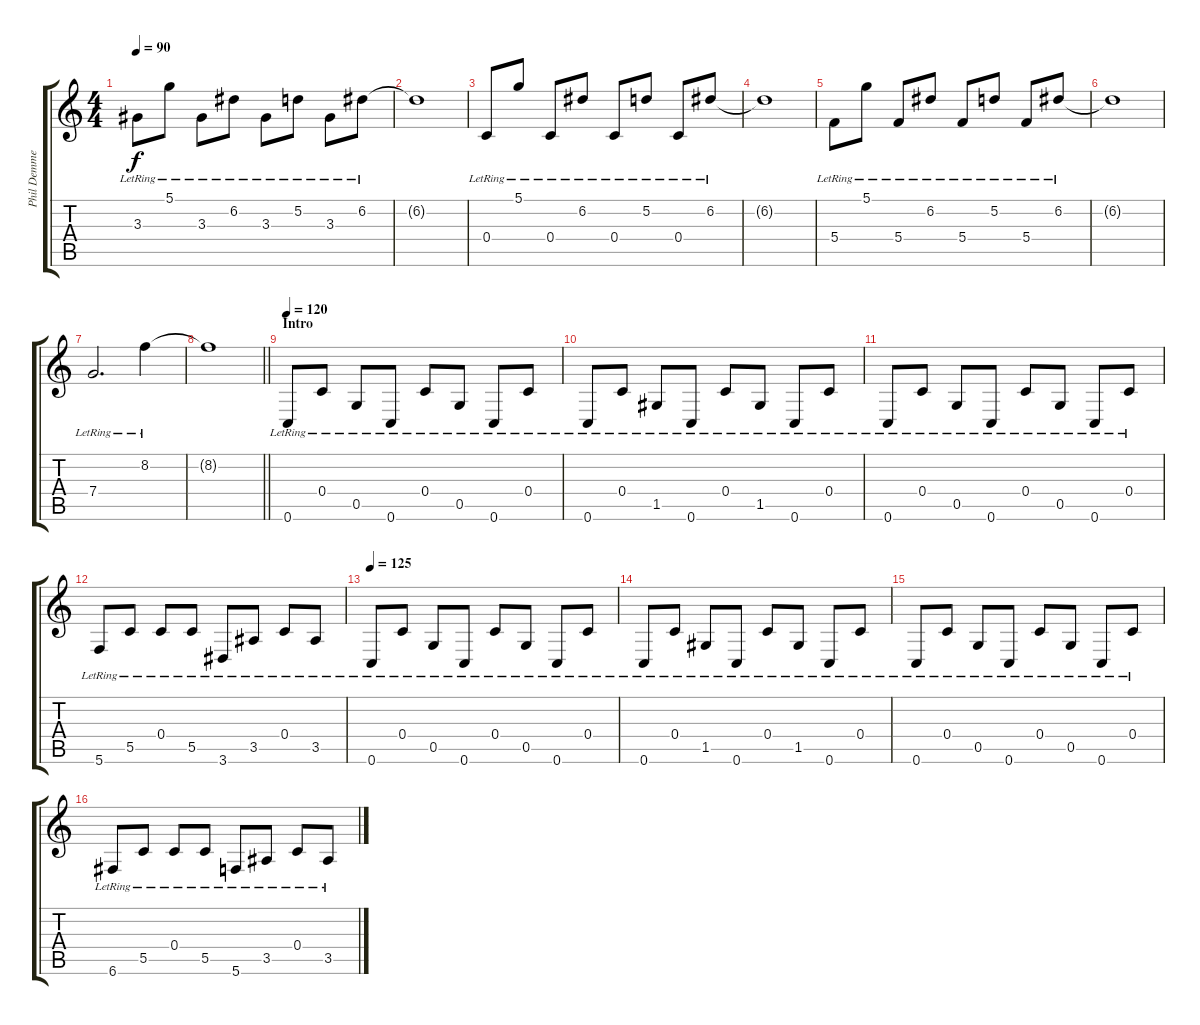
\track ("Phil Demmel cl" "Phil Demme") {instrument acousticguitarsteel}
\staff {score tabs}
\tuning (D4 A3 F3 C3 G2 C2) {hide}
\ts (4 4)
\tempo 90
\clef g2
\ks c
3.3{lr}.8{dy f instrument acousticguitarsteel} 5.1{lr}.8 3.3{lr}.8 6.2{lr}.8 3.3{lr}.8 5.2{lr}.8 3.3{lr}.8 6.2{lr}.8 |
6.2{t}.1 |
0.4{lr}.8 5.1{lr}.8 0.4{lr}.8 6.2{lr}.8 0.4{lr}.8 5.2{lr}.8 0.4{lr}.8 6.2{lr}.8 |
6.2{t}.1 |
5.4{lr}.8 5.1{lr}.8 5.4{lr}.8 6.2{lr}.8 5.4{lr}.8 5.2{lr}.8 5.4{lr}.8 6.2{lr}.8 |
6.2{t}.1 |
7.4{lr}.2{d} 8.2{lr}.4 |
\barLineRight lightlight
8.2{t}.1 |
\section ("" "Intro")
\tempo 120
0.6{lr}.8 0.4{lr}.8 0.5{lr}.8 0.6{lr}.8 0.4{lr}.8 0.5{lr}.8 0.6{lr}.8 0.4{lr}.8 |
0.6{lr}.8 0.4{lr}.8 1.5{lr}.8 0.6{lr}.8 0.4{lr}.8 1.5{lr}.8 0.6{lr}.8 0.4{lr}.8 |
0.6{lr}.8 0.4{lr}.8 0.5{lr}.8 0.6{lr}.8 0.4{lr}.8 0.5{lr}.8 0.6{lr}.8 0.4{lr}.8 |
5.6{lr}.8 5.5{lr}.8 0.4{lr}.8 5.5{lr}.8 3.6{lr}.8 3.5{lr}.8 0.4{lr}.8 3.5{lr}.8 |
\tempo 125
0.6{lr}.8 0.4{lr}.8 0.5{lr}.8 0.6{lr}.8 0.4{lr}.8 0.5{lr}.8 0.6{lr}.8 0.4{lr}.8 |
0.6{lr}.8 0.4{lr}.8 1.5{lr}.8 0.6{lr}.8 0.4{lr}.8 1.5{lr}.8 0.6{lr}.8 0.4{lr}.8 |
0.6{lr}.8 0.4{lr}.8 0.5{lr}.8 0.6{lr}.8 0.4{lr}.8 0.5{lr}.8 0.6{lr}.8 0.4{lr}.8 |
6.6{lr}.8 5.5{lr}.8 0.4{lr}.8 5.5{lr}.8 5.6{lr}.8 3.5{lr}.8 0.4{lr}.8 3.5{lr}.8
